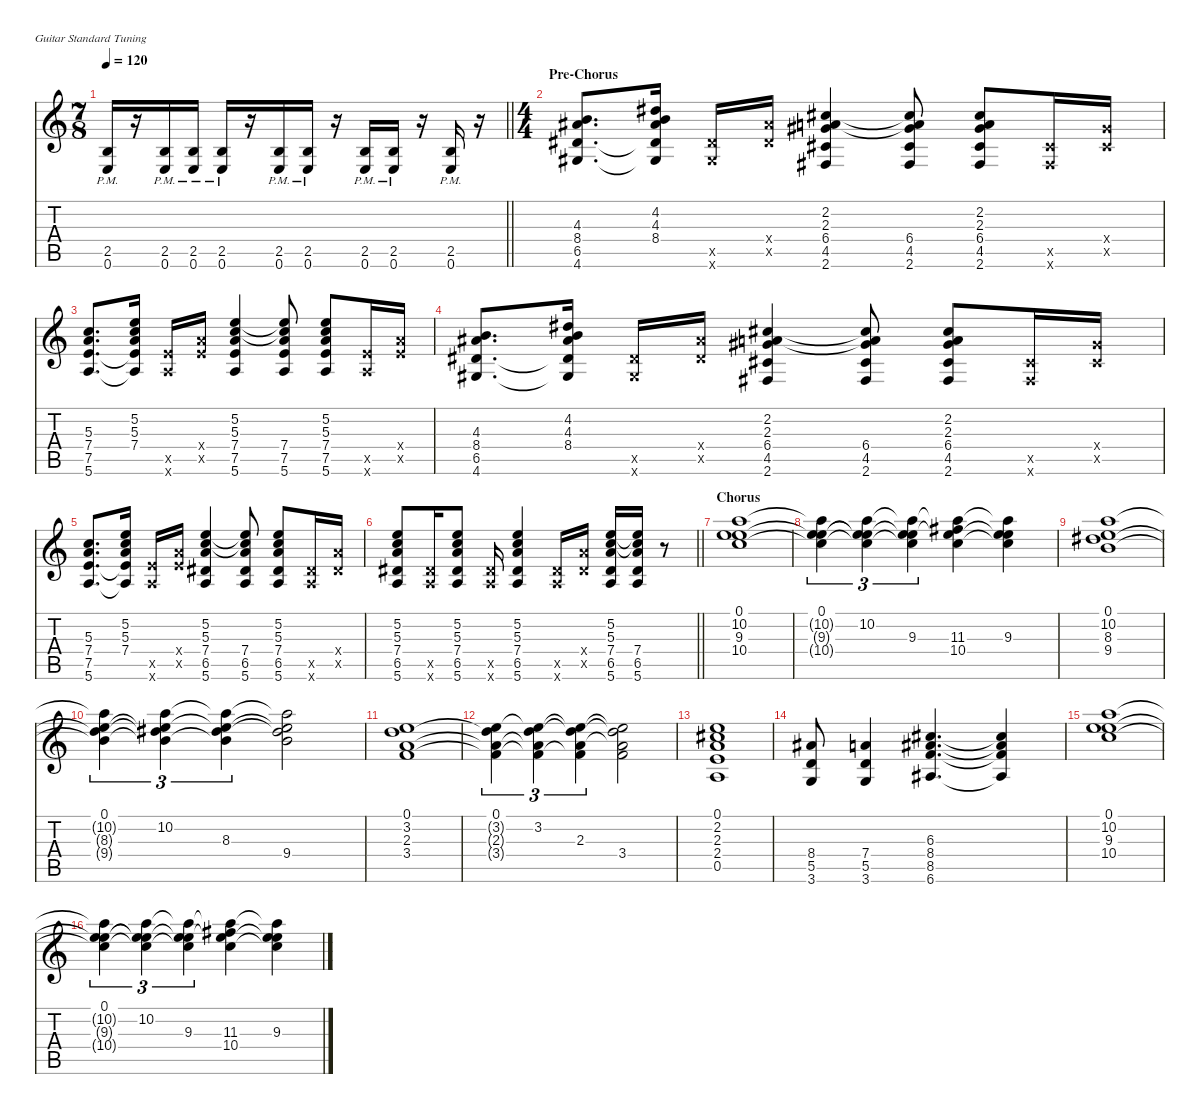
\defaultSystemsLayout 4
\hideDynamics
\bracketExtendMode nobrackets
\singleTrackTrackNamePolicy hidden
\multiTrackTrackNamePolicy hidden
\firstSystemTrackNameMode fullname
\firstSystemTrackNameOrientation horizontal
\otherSystemsTrackNameOrientation horizontal
\track ("Mikael Akerfeldt - Electric Guitar 1" "dist.guit.") {instrument distortionguitar}
\staff {score tabs}
\tuning (E4 B3 G3 D3 A2 E2)
\ts (7 8)
\beaming (8 2 2 2 2)
\tempo 120
\clef g2
\barLineRight lightlight
\ks c
(2.5{pm} 0.6{pm}).16{dy ff beam Up} r.16{beam Up} (2.5{pm} 0.6{pm}).16{beam Up} (2.5{pm} 0.6{pm}).16{beam Up} (2.5{pm} 0.6{pm}).16{beam Up} r.16{beam Up} (2.5{pm} 0.6{pm}).16{beam Up} (2.5{pm} 0.6{pm}).16{beam Up} r.16{beam Up} (2.5{pm} 0.6{pm}).16{beam Up} (2.5{pm} 0.6{pm}).16{beam Up} r.16{beam Up} (2.5{pm} 0.6{pm}).16{beam Up} r.16{beam Up} |
\ts (4 4)
\beaming (8 2 2 2 2)
\section ("" "Pre-Chorus")
(4.3 8.4{acc #} 6.5{acc #} 4.6{acc #}).8{d dy mp beam Up} (4.2{acc #} 4.3 8.4{acc #} 6.5{t acc #} 4.6{t acc #}).16{dy f beam Up} (6.5{x acc #} 4.6{x acc #}).16{beam Up} (8.4{x acc #} 6.5{x acc #}).16{beam Up} (2.2{acc #} 2.3 6.4{acc #} 4.5{acc #} 2.6{acc #}).4{dy mp beam Up} (2.2{t acc #} 2.3{t} 6.4{acc #} 4.5{acc #} 2.6{acc #}).8{dy f beam Up} (2.2{acc #} 2.3 6.4{acc #} 4.5{acc #} 2.6{acc #}).8{dy mp beam Up} (4.5{x acc #} 2.6{x acc #}).16{dy f beam Up} (6.4{x acc #} 4.5{x acc #}).16{beam Up} |
(5.3 7.4 7.5 5.6).8{d dy mp beam Up} (5.2 5.3 7.4 7.5{t} 5.6{t}).16{dy f beam Up} (7.5{x} 5.6{x}).16{beam Up} (7.4{x} 7.5{x}).16{beam Up} (5.2 5.3 7.4 7.5 5.6).4{dy mp beam Up} (5.2{t} 5.3{t} 7.4 7.5 5.6).8{dy f beam Up} (5.2 5.3 7.4 7.5 5.6).8{dy mp beam Up} (7.5{x} 5.6{x}).16{dy f beam Up} (7.4{x} 7.5{x}).16{beam Up} |
(4.3 8.4{acc #} 6.5{acc #} 4.6{acc #}).8{d dy mp beam Up} (4.2{acc #} 4.3 8.4{acc #} 6.5{t acc #} 4.6{t acc #}).16{dy f beam Up} (6.5{x acc #} 4.6{x acc #}).16{beam Up} (8.4{x acc #} 6.5{x acc #}).16{beam Up} (2.2{acc #} 2.3 6.4{acc #} 4.5{acc #} 2.6{acc #}).4{dy mp beam Up} (2.2{t acc #} 2.3{t} 6.4{acc #} 4.5{acc #} 2.6{acc #}).8{dy f beam Up} (2.2{acc #} 2.3 6.4{acc #} 4.5{acc #} 2.6{acc #}).8{dy mp beam Up} (4.5{x acc #} 2.6{x acc #}).16{dy f beam Up} (6.4{x acc #} 4.5{x acc #}).16{beam Up} |
(5.3 7.4 7.5 5.6).8{d dy mp beam Up} (5.2 5.3 7.4 7.5{t} 5.6{t}).16{dy f beam Up} (7.5{x} 5.6{x}).16{beam Up} (7.4{x} 7.5{x}).16{beam Up} (5.2 5.3 7.4 6.5{acc #} 5.6).4{dy mp beam Up} (5.2{t} 5.3{t} 7.4 6.5{acc #} 5.6).8{dy f beam Up} (5.2 5.3 7.4 6.5{acc #} 5.6).8{dy mp beam Up} (6.5{x acc #} 5.6{x}).16{dy f beam Up} (7.4{x} 6.5{x acc #}).16{beam Up} |
\barLineRight lightlight
(5.2 5.3 7.4 6.5{acc #} 5.6).8{dy mp beam Up} (6.5{x acc #} 5.6{x}).16{dy f beam Up} (5.2 5.3 7.4 6.5{acc #} 5.6).8{dy mp beam Up} (6.5{x acc #} 5.6{x}).16{dy f beam Up} (5.2 5.3 7.4 6.5{acc #} 5.6).4{dy mp beam Up} (6.5{x acc #} 5.6{x}).16{dy f beam Up} (7.4{x} 6.5{x acc #}).16{beam Up} (5.2 5.3 7.4 6.5{acc #} 5.6).16{dy mp beam Up} (5.2{t} 5.3{t} 7.4 6.5{acc #} 5.6).16{dy f beam Up} r.8{beam Up} |
\section ("" "Chorus")
(0.1 10.2 9.3 10.4).1{dy mp beam Down} |
(0.1 10.2{t} 9.3{t} 10.4{t}).4{tu (3 2) dy f beam Down} (0.1{t} 10.2 9.3{t} 10.4{t}).4{tu (3 2) beam Down} (0.1{t} 10.2{t} 9.3 10.4{t}).4{tu (3 2) beam Down} (0.1{t} 10.2{t} 11.3{acc #} 10.4).4{beam Down} (0.1{t} 10.2{t} 9.3 10.4{t}).4{beam Down} |
(0.1 10.2 8.3{acc #} 9.4).1{dy mp beam Down} |
(0.1 10.2{t} 8.3{t acc #} 9.4{t}).4{tu (3 2) dy f beam Down} (0.1{t} 10.2 8.3{t acc #} 9.4{t}).4{tu (3 2) beam Down} (0.1{t} 10.2{t} 8.3{acc #} 9.4{t}).4{tu (3 2) beam Down} (0.1{t} 10.2{t} 8.3{t acc #} 9.4).2{beam Down} |
(0.1 3.2 2.3 3.4).1{dy mp beam Down} |
(0.1 3.2{t} 2.3{t} 3.4{t}).4{tu (3 2) dy f beam Down} (0.1{t} 3.2 2.3{t} 3.4{t}).4{tu (3 2) beam Down} (0.1{t} 3.2{t} 2.3 3.4{t}).4{tu (3 2) beam Down} (0.1{t} 3.2{t} 2.3{t} 3.4).2{beam Down} |
(0.1 2.2{acc #} 2.3 2.4 0.5).1{dy mp beam Up} |
(8.4{acc #} 5.5 3.6).8{dy f beam Up} (7.4 5.5 3.6).4{beam Up} (6.3{acc #} 8.4{acc #} 8.5 6.6{acc #}).4{d dy mf beam Up} (6.3{t acc #} 8.4{t acc #} 8.5{t} 6.6{t acc #}).4{dy f beam Up} |
(0.1 10.2 9.3 10.4).1{dy mp beam Down} |
(0.1 10.2{t} 9.3{t} 10.4{t}).4{tu (3 2) dy f beam Down} (0.1{t} 10.2 9.3{t} 10.4{t}).4{tu (3 2) beam Down} (0.1{t} 10.2{t} 9.3 10.4{t}).4{tu (3 2) beam Down} (0.1{t} 10.2{t} 11.3{acc #} 10.4).4{beam Down} (0.1{t} 10.2{t} 9.3 10.4{t}).4{beam Down}
